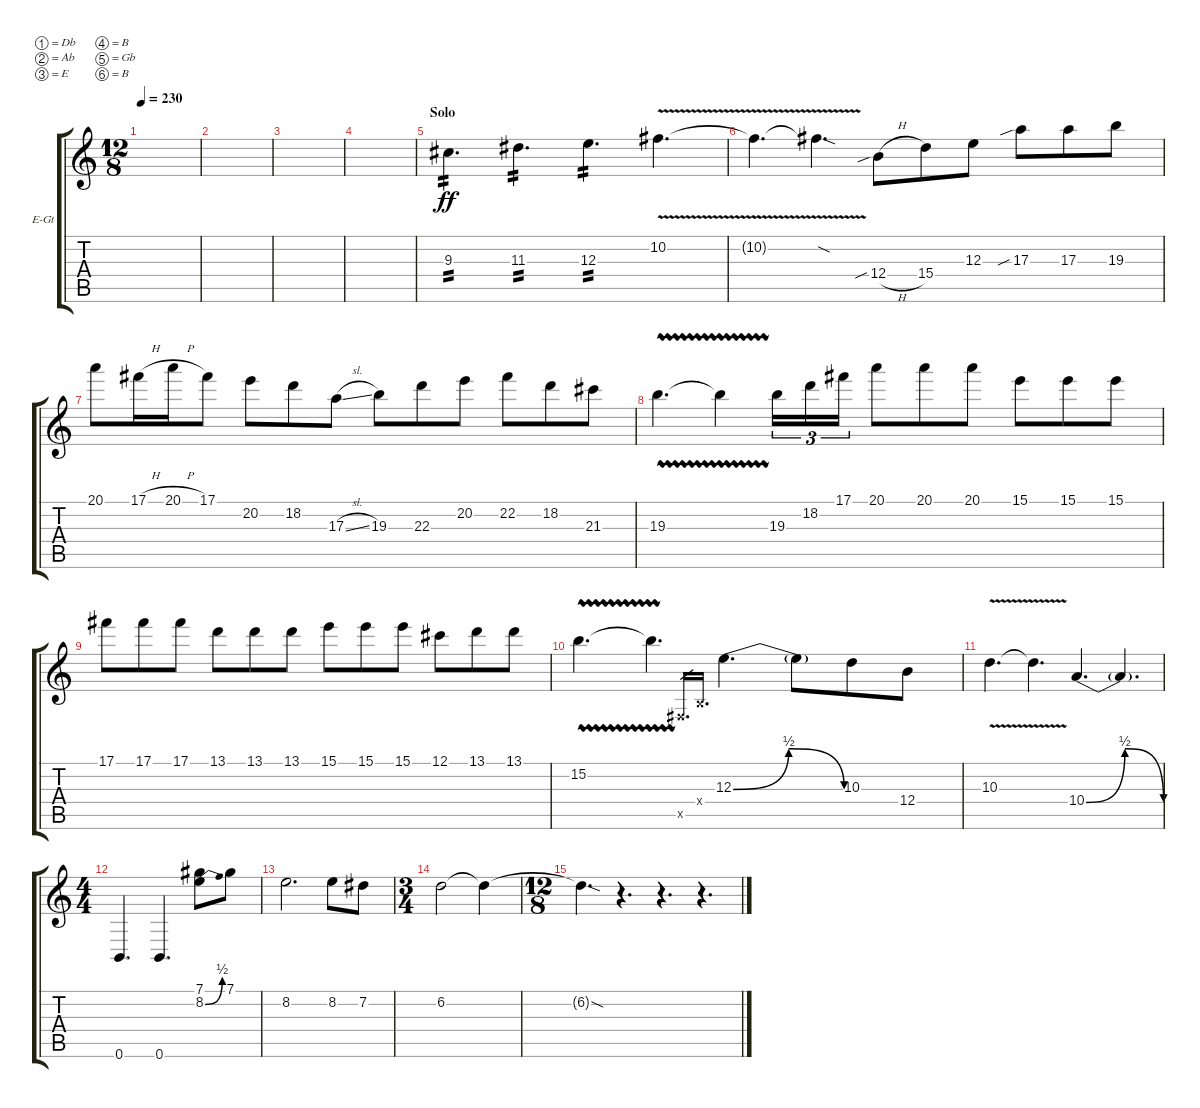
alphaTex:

\bracketExtendMode groupsimilarinstruments
\firstSystemTrackNameOrientation horizontal
\otherSystemsTrackNameOrientation horizontal
\track ("Lead Guitar 1" "E-Gt") {instrument overdrivenguitar}
\staff {score tabs}
\tuning (Db4 Ab3 E3 B2 Gb2 B1)
\ts (12 8)
\tempo 230
\clef g2
\scale
0.333333
\ks c
|
\scale
0.333333 |
\scale
0.333333 |
|
\section ("" "Solo")
9.3.4{d tp 2 dy ff} 11.3.4{d tp 2} 12.3.4{d tp 2} 10.2{v}.4{d} |
10.2{v t}.4{d} 10.2{sod t}.4{d} 12.4{sib h}.8 15.4.8 12.3.8 17.3{sib}.8 17.3.8 19.3.8 |
20.1.8 17.1{h}.16 20.1{h}.16 17.1.8 20.2.8 18.2.8 17.3{sl}.8 19.3.8 22.3.8 20.2.8 22.2.8 18.2.8 21.3.8 |
19.3{vw}.4{d} 19.3{vw t}.4 19.3.16{tu (3 2)} 18.2.16{tu (3 2)} 17.1.16{tu (3 2)} 20.1.8 20.1.8 20.1.8 15.1.8 15.1.8 15.1.8 |
17.1.8 17.1.8 17.1.8 13.1.8 13.1.8 13.1.8 15.1.8 15.1.8 15.1.8 12.1.8 13.1.8 13.1.8 |
15.2{vw}.4{d} 15.2{vw t}.4{d} 0.5{x}.16{d gr} 0.4{x}.16{d gr} 12.3{be (bendrelease 0 0 10.2 2 20.4 2 30 0)}.4{d} 12.3{t}.8 10.3.8 12.4.8 |
10.3{v}.4{d} 10.3{t}.4{d} 10.4{be (bendrelease 0 0 3 2 9 2 15 0)}.4{d} 10.4{t}.4{d} |
\ts (4 4)
0.6.4{d} 0.6.4{d} (8.2{be (bend 0 0 14.399999999999999 2)} 7.1).8 7.1.8 |
8.2.2{d} 8.2.8 7.2.8 |
\ts (3 4)
6.2.2 6.2{t}.4 |
\ts (12 8)
6.2{sod t}.4{d} r.4{d} r.4{d} r.4{d}
